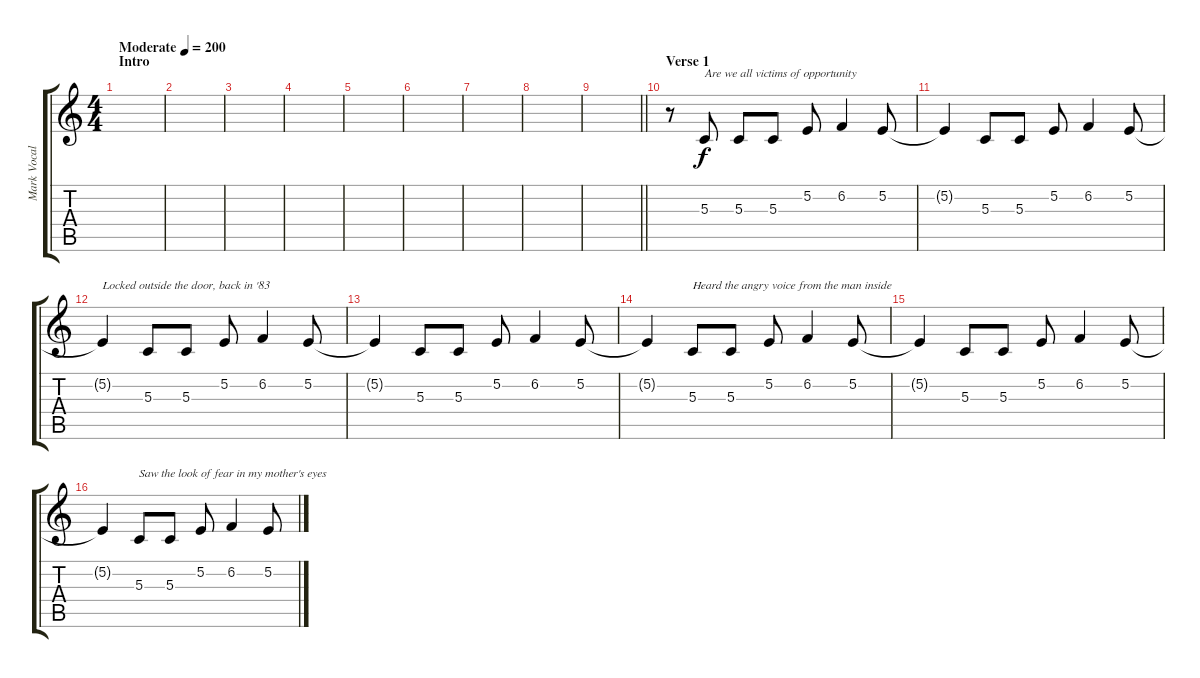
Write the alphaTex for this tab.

\track ("Mark Vocals" "Mark Vocal") {instrument clarinet}
\staff {score tabs}
\tuning (E4 B3 G3 D3 A2 E2) {hide}
\ts (4 4)
\section ("" "Intro")
\tempo (200 "Moderate")
\clef g2
\ks c
|
|
|
|
|
|
|
|
\barLineRight lightlight
|
\section ("" "Verse 1")
r.8 5.3.8{txt "Are we all victims of opportunity"} 5.3.8 5.3.8 5.2.8 6.2.4 5.2.8 |
5.2{t}.4 5.3.8 5.3.8 5.2.8 6.2.4 5.2.8 |
5.2{t}.4{txt "Locked outside the door, back in '83"} 5.3.8 5.3.8 5.2.8 6.2.4 5.2.8 |
5.2{t}.4 5.3.8 5.3.8 5.2.8 6.2.4 5.2.8 |
5.2{t}.4 5.3.8{txt "Heard the angry voice from the man inside"} 5.3.8 5.2.8 6.2.4 5.2.8 |
5.2{t}.4 5.3.8 5.3.8 5.2.8 6.2.4 5.2.8 |
5.2{t}.4 5.3.8{txt "Saw the look of fear in my mother's eyes"} 5.3.8 5.2.8 6.2.4 5.2.8
